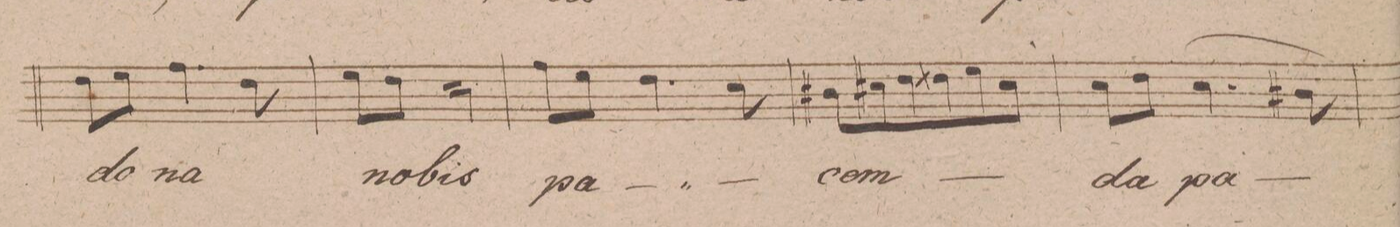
**kern	**text	**dynam
*I"Tenore	*	*
*clefC4	*	*
*k[f#c#g#d#]	*	*
*M3/4	*	*
8c#L	do-	.
8d#J	.	.
4.e	-na	.
8c#	.	.
=46	=46	=46
8d#L	no-	.
8c#J	.	.
2B	-bis	.
=47	=47	=47
8eL	pa-	.
8d#J	.	.
4.c#	.	.
8B	.	.
=48	=48	=48
8A#XL	-cem	.
8B#X	.	.
8c#	.	.
8c##X	.	.
8d#	.	.
8B#J	.	.
=49	=49	=49
8BL	da	.
8c#J	.	.
(>4.B	pa-	.
8A#X)	.	.
=50	=50	=50
*-	*-	*-
